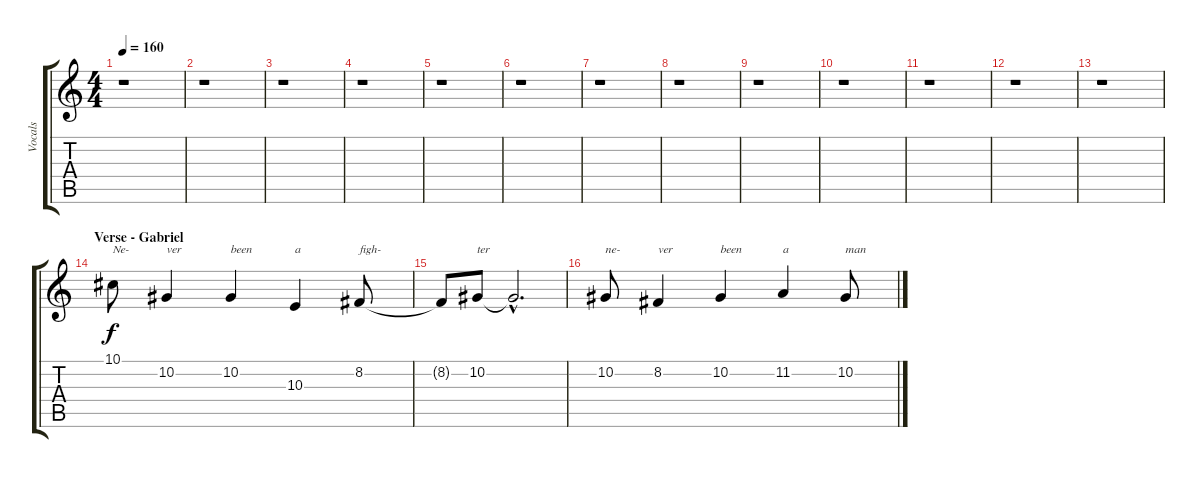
\track ("Vocals" "Vocals") {instrument choiraahs}
\staff {score tabs}
\tuning (Eb4 Bb3 Gb3 Db3 Ab2 Eb2) {hide}
\ts (4 4)
\tempo 160
\clef g2
\ks c
r.1{dy f} |
r.1 |
r.1 |
r.1 |
r.1 |
r.1 |
r.1 |
r.1 |
r.1 |
r.1 |
r.1 |
r.1 |
r.1 |
\section ("" "Verse - Gabriel")
10.1.8{txt "Ne-"} 10.2.4{txt "ver"} 10.2.4{txt "been"} 10.3.4{txt "a"} 8.2.8{txt "figh-"} |
8.2{t}.8 10.2.8{txt "ter"} 10.2{hac t}.2{d} |
10.2.8{txt "ne-"} 8.2.4{txt "ver"} 10.2.4{txt "been"} 11.2.4{txt "a"} 10.2.8{txt "man"}
